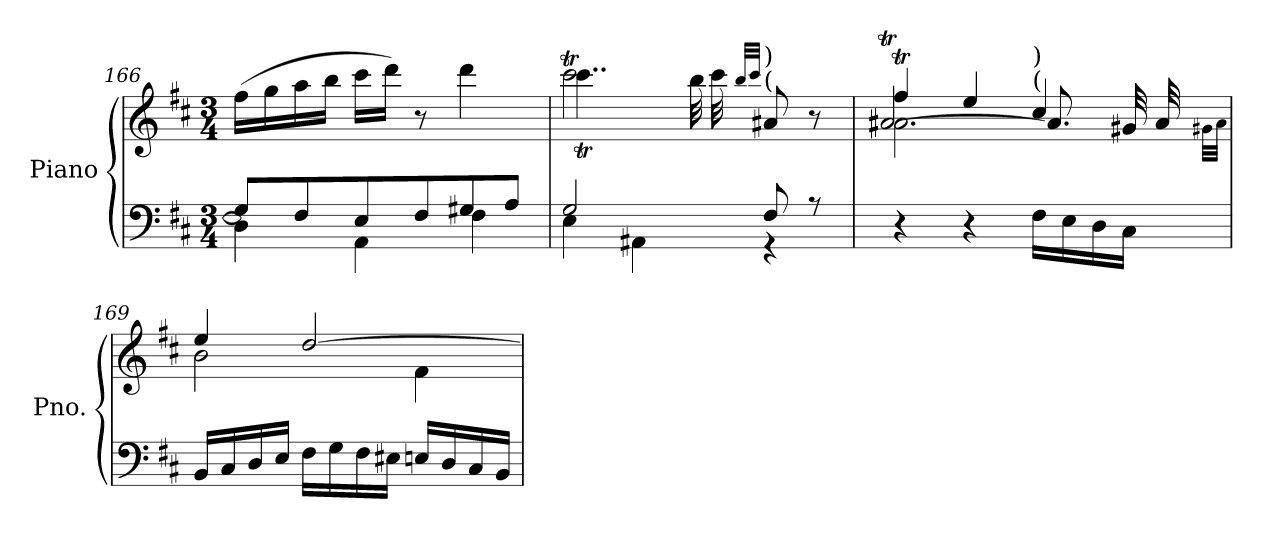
**kern	**kern	**dynam
*part1	*part1	*part1
*staff2	*staff1	*staff1/2
*I"Piano	*	*
*I'Pno.	*	*
*clefF4	*clefG2	*
*k[f#c#]	*k[f#c#]	*
*M3/4	*M3/4	*
=166	=166	=166
*^	*	*
8G/L]	4D\]	(16ff#\LL	.
.	.	16gg\	.
8F#/	.	16aa\	.
.	.	16bb\JJ	.
8E/	4AA\	16ccc#\LL	.
.	.	16ddd\JJ)	.
8F#/	.	8r	.
8G#X/	4F#\	4ddd\	.
8A/J	.	.	.
!!LO:LB:g=z
=167	=167	=167	=167
*	*	*^	*
2G/	4E\	2ccc#t\	4..ccc#t!	.
.	4AA#X\	.	.	.
.	.	.	32bb!	.
.	.	.	32ccc#!	.
.	.	32qbb/LLL	.	.
.	.	32qccc#/JJJ	.	.
!	!	!LO:TX:a:t=(	!	!
!	!	!LO:TX:a:t=)	!	!
8F#/	4r	8a#XTTT/	4ryy	.
8r	.	8r	.	.
*v	*v	*	*	*
=168	=168	=168	=168
*	*	*^	*
!	!	!	!	!LO:DY:b
!	!	!	!	!LO:DY:n=1:b
4r	4ff#t/	2.a#X\	[2a#t!	other-dynamics p
4r	4ee/	.	.	.
!	!LO:TX:a:t=(	!	!	!
!	!LO:TX:a:t=)	!	!	!
16F#\LL	4cc#TTT/	.	8.a#!]	.
16E\	.	.	.	.
16D\	.	.	.	.
16C#\JJ	.	.	32g#!	.
.	.	.	32a#!	.
*	*	*v	*v	*
.	.	32qg#X\LLL	.
.	.	32qa#\JJJ	.
=169	=169	=169	=169
16BB/LL	4ee/	2b\	.
16C#/	.	.	.
16D/	.	.	.
16E/JJ	.	.	.
16F#\LL	[2dd/	.	.
16G\	.	.	.
16F#\	.	.	.
16E#X\JJ	.	.	.
16En/LL	.	4f#\	.
16D/	.	.	.
16C#/	.	.	.
16BB/JJ	.	.	.
*	*v	*v	*
=	=	=
*-	*-	*-
